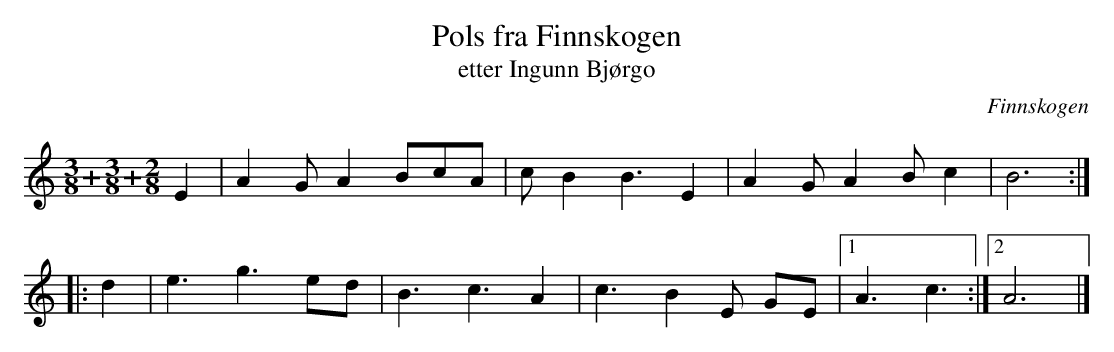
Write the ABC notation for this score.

X:1
T:Pols fra Finnskogen
T:etter Ingunn Bjørgo
O:Finnskogen
M:3/8+3/8+2/8
L:1/8
K:Am
E2|A2G A2 BcA|cB2 B3 E2|A2G A2B c2|B6:|
|:d2|e3 g3 ed|B3 c3 A2|c3 B2E GE|1A3 c3:|2A6|]
